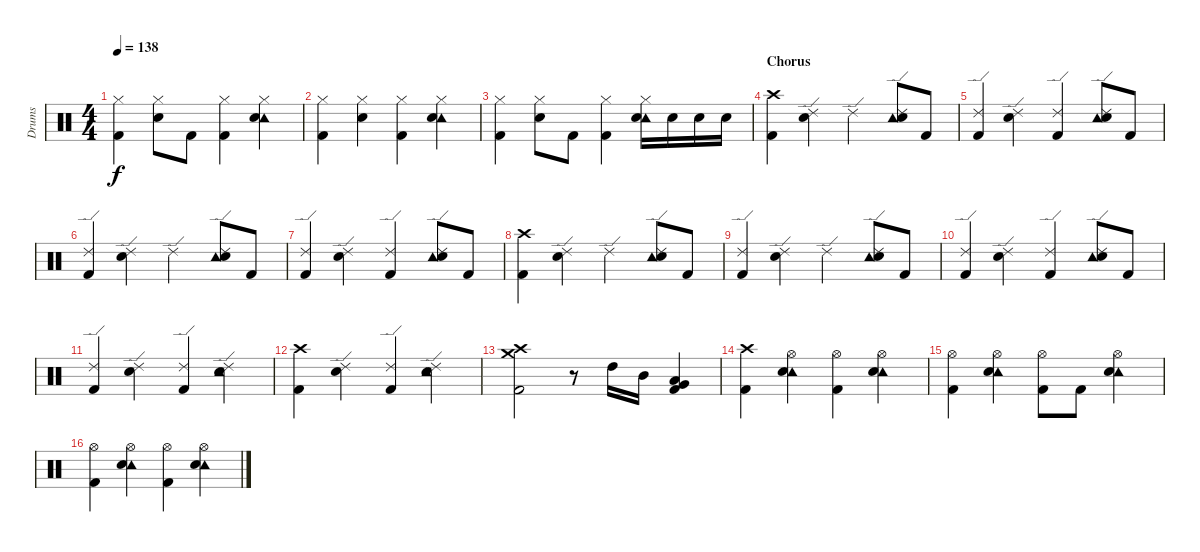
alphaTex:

\track ("Drums" "Drums") {instrument percussion}
\staff {score}
\articulation defaults
\ts (4 4)
\tempo 138
\clef neutral
\ks c
("Hi-Hat (closed)" "Kick (hit) 2").4{dy f} ("Hi-Hat (closed)" "Snare (hit) 2").8 "Kick (hit) 2".8 ("Hi-Hat (closed)" "Kick (hit) 2").4 ("Tambourine (hit)" "Hi-Hat (closed)" "Snare (hit) 2").4 |
("Hi-Hat (closed)" "Kick (hit) 2").4 ("Hi-Hat (closed)" "Snare (hit) 2").4 ("Hi-Hat (closed)" "Kick (hit) 2").4 ("Tambourine (hit)" "Hi-Hat (closed)" "Snare (hit) 2").4 |
("Hi-Hat (closed)" "Kick (hit) 2").4 ("Hi-Hat (closed)" "Snare (hit) 2").8 "Kick (hit) 2".8 ("Hi-Hat (closed)" "Kick (hit) 2").4 ("Tambourine (hit)" "Hi-Hat (closed)" "Snare (hit) 2").16 "Snare (hit) 2".16 "Snare (hit) 2".16 "Snare (hit) 2".16 |
\section ("" "Chorus")
("Crash high (hit)" "Kick (hit) 2").4 ("Ride (edge) 2" "Snare (hit) 2").4 "Ride (edge) 2".4 ("Tambourine (hit)" "Ride (edge) 2" "Snare (hit) 2").8 "Kick (hit) 2".8 |
("Ride (edge) 2" "Kick (hit) 2").4 ("Ride (edge) 2" "Snare (hit) 2").4 ("Ride (edge) 2" "Kick (hit) 2").4 ("Tambourine (hit)" "Ride (edge) 2" "Snare (hit) 2").8 "Kick (hit) 2".8 |
("Ride (edge) 2" "Kick (hit) 2").4 ("Ride (edge) 2" "Snare (hit) 2").4 "Ride (edge) 2".4 ("Tambourine (hit)" "Ride (edge) 2" "Snare (hit) 2").8 "Kick (hit) 2".8 |
("Ride (edge) 2" "Kick (hit) 2").4 ("Ride (edge) 2" "Snare (hit) 2").4 ("Ride (edge) 2" "Kick (hit) 2").4 ("Tambourine (hit)" "Ride (edge) 2" "Snare (hit) 2").8 "Kick (hit) 2".8 |
("Crash high (hit)" "Kick (hit) 2").4 ("Ride (edge) 2" "Snare (hit) 2").4 "Ride (edge) 2".4 ("Tambourine (hit)" "Ride (edge) 2" "Snare (hit) 2").8 "Kick (hit) 2".8 |
("Ride (edge) 2" "Kick (hit) 2").4 ("Ride (edge) 2" "Snare (hit) 2").4 "Ride (edge) 2".4 ("Tambourine (hit)" "Ride (edge) 2" "Snare (hit) 2").8 "Kick (hit) 2".8 |
("Ride (edge) 2" "Kick (hit) 2").4 ("Ride (edge) 2" "Snare (hit) 2").4 ("Ride (edge) 2" "Kick (hit) 2").4 ("Tambourine (hit)" "Ride (edge) 2" "Snare (hit) 2").8 "Kick (hit) 2".8 |
("Ride (edge) 2" "Kick (hit) 2").4 ("Ride (edge) 2" "Snare (hit) 2").4 ("Ride (edge) 2" "Kick (hit) 2").4 ("Tambourine (hit)" "Ride (edge) 2" "Snare (hit) 2").4 |
("Crash high (hit)" "Kick (hit) 2").4 ("Ride (edge) 2" "Snare (hit) 2").4 ("Ride (edge) 2" "Kick (hit) 2").4 ("Tambourine (hit)" "Ride (edge) 2" "Snare (hit) 2").4 |
("Crash high (hit)" "Crash medium (hit)" "Kick (hit) 2").2 r.8 "High Tom (hit)".16 "Mid Tom (hit)".16 ("Very Low Tom (hit)" "Low Tom (hit)" "Kick (hit) 2").4 |
("Crash high (hit)" "Kick (hit) 2").4 ("Tambourine (hit)" "Hi-Hat (open)" "Snare (hit) 2").4 ("Hi-Hat (open)" "Kick (hit) 2").4 ("Tambourine (hit)" "Hi-Hat (open)" "Snare (hit) 2").4 |
("Hi-Hat (open)" "Kick (hit) 2").4 ("Tambourine (hit)" "Hi-Hat (open)" "Snare (hit) 2").4 ("Hi-Hat (open)" "Kick (hit) 2").8 "Kick (hit) 2".8 ("Tambourine (hit)" "Hi-Hat (open)" "Snare (hit) 2").4 |
("Hi-Hat (open)" "Kick (hit) 2").4 ("Tambourine (hit)" "Hi-Hat (open)" "Snare (hit) 2").4 ("Hi-Hat (open)" "Kick (hit) 2").4 ("Tambourine (hit)" "Hi-Hat (open)" "Snare (hit) 2").4
